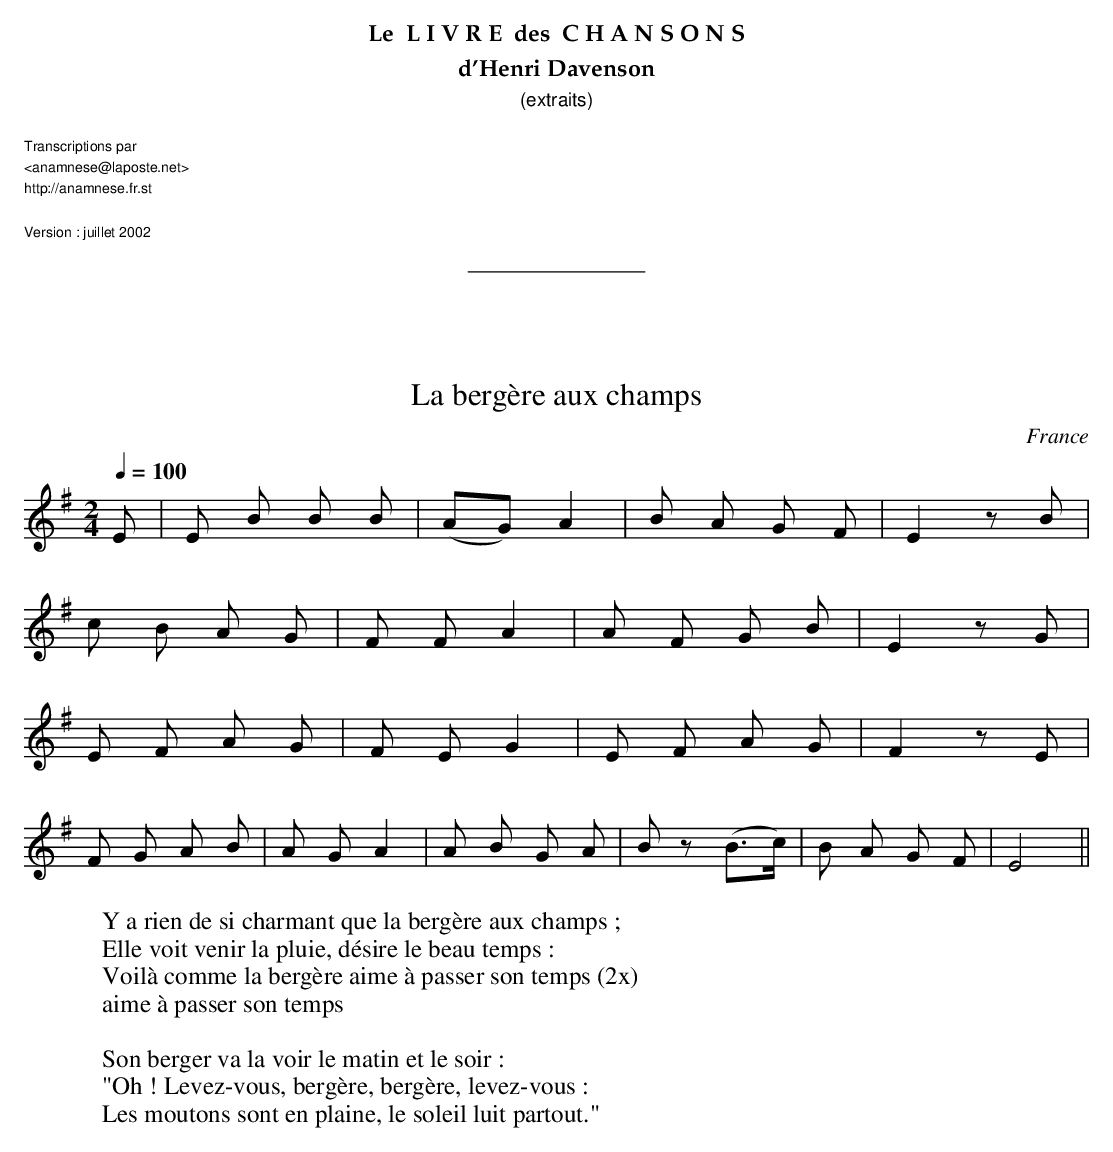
X:1
T:La bergère aux champs
O:France
M:2/4
L:1/8
Q:1/4=100
K:G
E | E B B B | (AG) A2 | B A G F | E2 z B |
 c B A G | F F A2 | A F G B | E2 zG |
 E F A G | F E G2 | E F A G | F2 zE |
 F G A B | A G A2 | A B G A | B z (B>c) | B A G F | E4 ||
W:Y a rien de si charmant que la bergère aux champs ;
W:Elle voit venir la pluie, désire le beau temps :
W:Voilà comme la bergère aime à passer son temps (2x)
W:                            aime à passer son temps
W:
W:Son berger va la voir le matin et le soir :
W:"Oh ! Levez-vous, bergère, bergère, levez-vous :
W:Les moutons sont en plaine, le soleil luit partout."
W:
